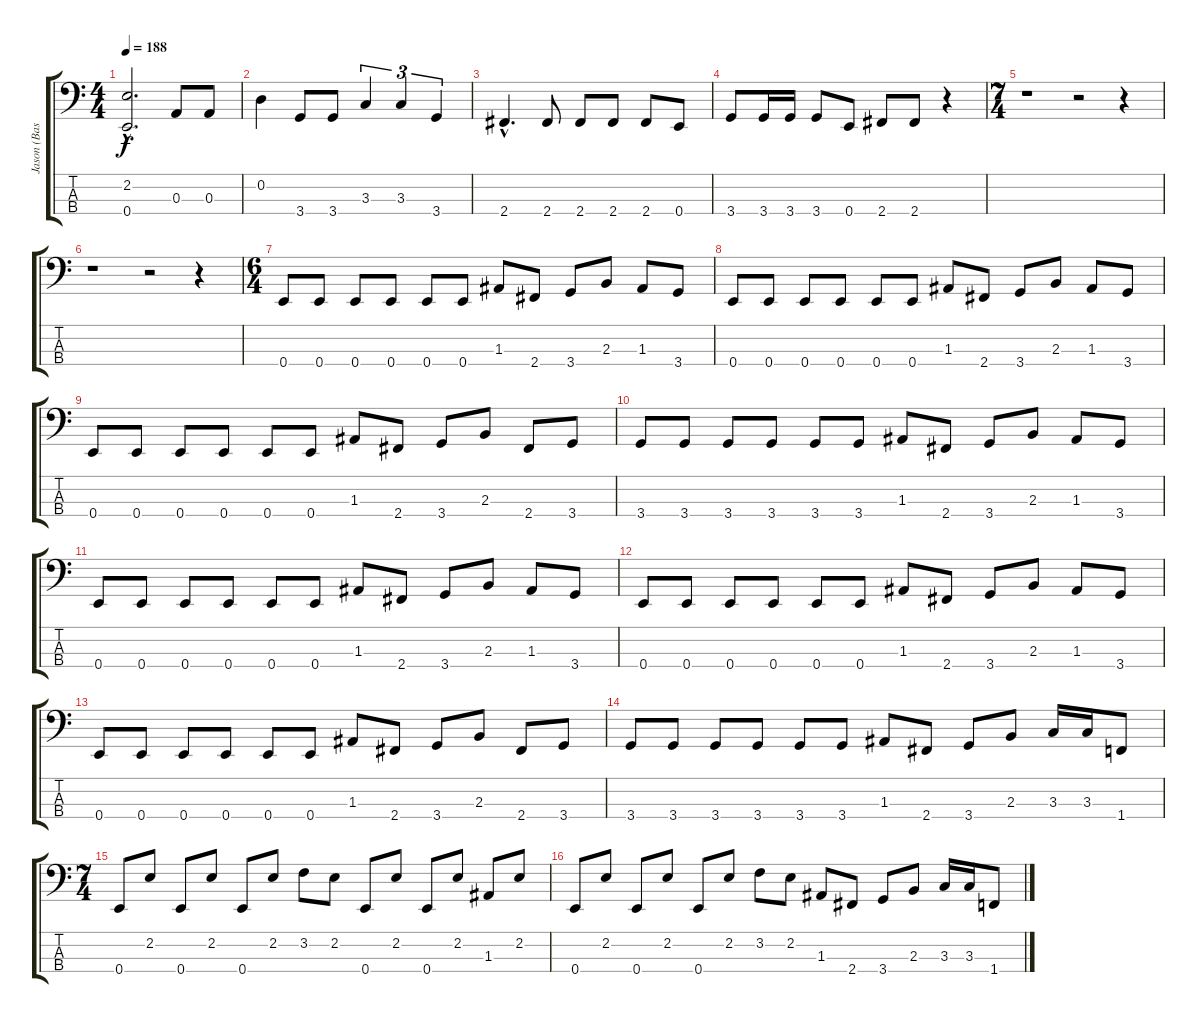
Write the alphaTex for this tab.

\track ("Jason (Bass)" "Jason (Bas") {instrument electricbasspick}
\staff {score tabs}
\tuning (G2 D2 A1 E1) {hide}
\ts (4 4)
\tempo 188
\clef f4
\ks c
(2.2{hac} 0.4{hac}).2{d dy f} 0.3.8 0.3.8 |
0.2.4 3.4.8 3.4.8 3.3.4{tu (3 2)} 3.3.4{tu (3 2)} 3.4.4{tu (3 2)} |
2.4{hac}.4{d} 2.4.8 2.4.8 2.4.8 2.4.8 0.4.8 |
3.4.8 3.4.16 3.4.16 3.4.8 0.4.8 2.4.8 2.4.8 r.4 |
\ts (7 4)
r.1 r.2 r.4 |
r.1 r.2 r.4 |
\ts (6 4)
0.4.8 0.4.8 0.4.8 0.4.8 0.4.8 0.4.8 1.3.8 2.4.8 3.4.8 2.3.8 1.3.8 3.4.8 |
0.4.8 0.4.8 0.4.8 0.4.8 0.4.8 0.4.8 1.3.8 2.4.8 3.4.8 2.3.8 1.3.8 3.4.8 |
0.4.8 0.4.8 0.4.8 0.4.8 0.4.8 0.4.8 1.3.8 2.4.8 3.4.8 2.3.8 2.4.8 3.4.8 |
3.4.8 3.4.8 3.4.8 3.4.8 3.4.8 3.4.8 1.3.8 2.4.8 3.4.8 2.3.8 1.3.8 3.4.8 |
0.4.8 0.4.8 0.4.8 0.4.8 0.4.8 0.4.8 1.3.8 2.4.8 3.4.8 2.3.8 1.3.8 3.4.8 |
0.4.8 0.4.8 0.4.8 0.4.8 0.4.8 0.4.8 1.3.8 2.4.8 3.4.8 2.3.8 1.3.8 3.4.8 |
0.4.8 0.4.8 0.4.8 0.4.8 0.4.8 0.4.8 1.3.8 2.4.8 3.4.8 2.3.8 2.4.8 3.4.8 |
3.4.8 3.4.8 3.4.8 3.4.8 3.4.8 3.4.8 1.3.8 2.4.8 3.4.8 2.3.8 3.3.16 3.3.16 1.4.8 |
\ts (7 4)
0.4.8 2.2.8 0.4.8 2.2.8 0.4.8 2.2.8 3.2.8 2.2.8 0.4.8 2.2.8 0.4.8 2.2.8 1.3.8 2.2.8 |
0.4.8 2.2.8 0.4.8 2.2.8 0.4.8 2.2.8 3.2.8 2.2.8 1.3.8 2.4.8 3.4.8 2.3.8 3.3.16 3.3.16 1.4.8
